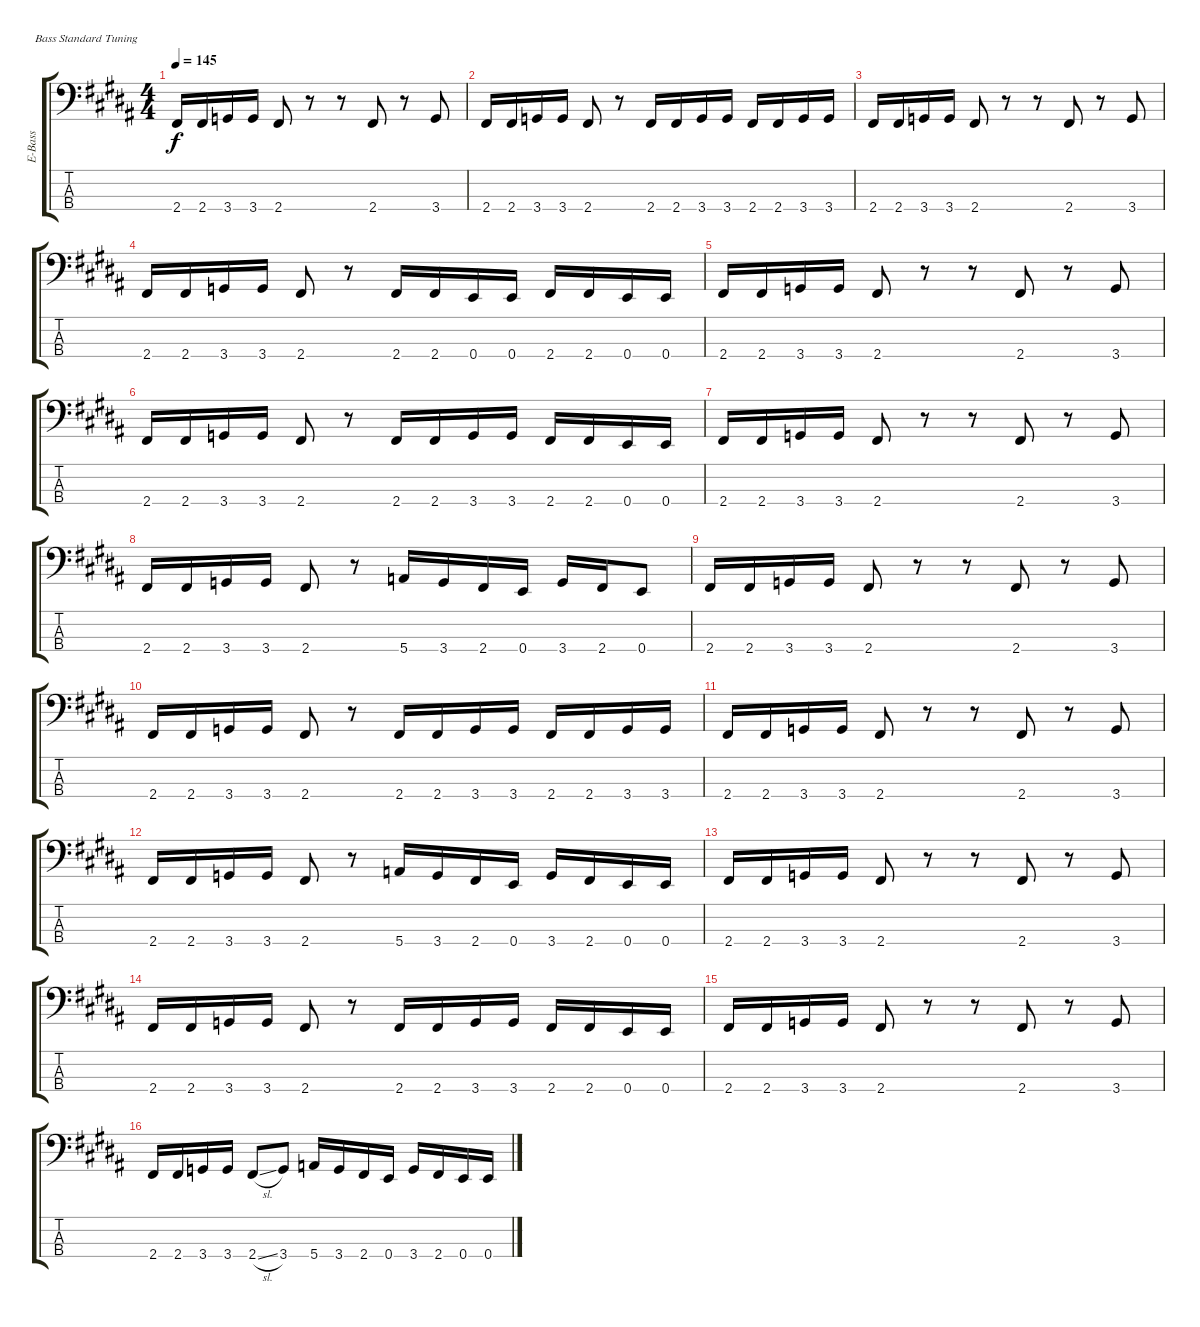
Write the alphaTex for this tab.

\defaultSystemsLayout 4
\bracketExtendMode groupsimilarinstruments
\otherSystemsTrackNameOrientation horizontal
\track ("Electric Bass" "E-Bass") {multiBarRest instrument electricbassfinger}
\staff {score tabs}
\tuning (G2 D2 A1 E1)
\ts (4 4)
\tempo 145
\clef f4
\ks b
2.4{acc #}.16{dy f} 2.4{acc #}.16 3.4{acc forcenatural}.16 3.4{acc forcenatural}.16 2.4{acc #}.8 r.8 r.8 2.4{acc #}.8 r.8 3.4{acc forcenatural}.8 |
2.4{acc #}.16 2.4{acc #}.16 3.4{acc forcenatural}.16 3.4{acc forcenatural}.16 2.4{acc #}.8 r.8 2.4{acc #}.16 2.4{acc #}.16 3.4{acc forcenatural}.16 3.4{acc forcenatural}.16 2.4{acc #}.16 2.4{acc #}.16 3.4{acc forcenatural}.16 3.4{acc forcenatural}.16 |
2.4{acc #}.16 2.4{acc #}.16 3.4{acc forcenatural}.16 3.4{acc forcenatural}.16 2.4{acc #}.8 r.8 r.8 2.4{acc #}.8 r.8 3.4{acc forcenatural}.8 |
2.4{acc #}.16 2.4{acc #}.16 3.4{acc forcenatural}.16 3.4{acc forcenatural}.16 2.4{acc #}.8 r.8 2.4{acc #}.16 2.4{acc #}.16 0.4{acc forcenatural}.16 0.4{acc forcenatural}.16 2.4{acc #}.16 2.4{acc #}.16 0.4{acc forcenatural}.16 0.4{acc forcenatural}.16 |
2.4{acc #}.16 2.4{acc #}.16 3.4{acc forcenatural}.16 3.4{acc forcenatural}.16 2.4{acc #}.8 r.8 r.8 2.4{acc #}.8 r.8 3.4{acc forcenatural}.8 |
2.4{acc #}.16 2.4{acc #}.16 3.4{acc forcenatural}.16 3.4{acc forcenatural}.16 2.4{acc #}.8 r.8 2.4{acc #}.16 2.4{acc #}.16 3.4{acc forcenatural}.16 3.4{acc forcenatural}.16 2.4{acc #}.16 2.4{acc #}.16 0.4{acc forcenatural}.16 0.4{acc forcenatural}.16 |
2.4{acc #}.16 2.4{acc #}.16 3.4{acc forcenatural}.16 3.4{acc forcenatural}.16 2.4{acc #}.8 r.8 r.8 2.4{acc #}.8 r.8 3.4{acc forcenatural}.8 |
2.4{acc #}.16 2.4{acc #}.16 3.4{acc forcenatural}.16 3.4{acc forcenatural}.16 2.4{acc #}.8 r.8 5.4{acc forcenatural}.16 3.4{acc forcenatural}.16 2.4{acc #}.16 0.4{acc forcenatural}.16 3.4{acc forcenatural}.16 2.4{acc #}.16 0.4{acc forcenatural}.8 |
2.4{acc #}.16 2.4{acc #}.16 3.4{acc forcenatural}.16 3.4{acc forcenatural}.16 2.4{acc #}.8 r.8 r.8 2.4{acc #}.8 r.8 3.4{acc forcenatural}.8 |
2.4{acc #}.16 2.4{acc #}.16 3.4{acc forcenatural}.16 3.4{acc forcenatural}.16 2.4{acc #}.8 r.8 2.4{acc #}.16 2.4{acc #}.16 3.4{acc forcenatural}.16 3.4{acc forcenatural}.16 2.4{acc #}.16 2.4{acc #}.16 3.4{acc forcenatural}.16 3.4{acc forcenatural}.16 |
2.4{acc #}.16 2.4{acc #}.16 3.4{acc forcenatural}.16 3.4{acc forcenatural}.16 2.4{acc #}.8 r.8 r.8 2.4{acc #}.8 r.8 3.4{acc forcenatural}.8 |
2.4{acc #}.16 2.4{acc #}.16 3.4{acc forcenatural}.16 3.4{acc forcenatural}.16 2.4{acc #}.8 r.8 5.4{acc forcenatural}.16 3.4{acc forcenatural}.16 2.4{acc #}.16 0.4{acc forcenatural}.16 3.4{acc forcenatural}.16 2.4{acc #}.16 0.4{acc forcenatural}.16 0.4{acc forcenatural}.16 |
2.4{acc #}.16 2.4{acc #}.16 3.4{acc forcenatural}.16 3.4{acc forcenatural}.16 2.4{acc #}.8 r.8 r.8 2.4{acc #}.8 r.8 3.4{acc forcenatural}.8 |
2.4{acc #}.16 2.4{acc #}.16 3.4{acc forcenatural}.16 3.4{acc forcenatural}.16 2.4{acc #}.8 r.8 2.4{acc #}.16 2.4{acc #}.16 3.4{acc forcenatural}.16 3.4{acc forcenatural}.16 2.4{acc #}.16 2.4{acc #}.16 0.4{acc forcenatural}.16 0.4{acc forcenatural}.16 |
2.4{acc #}.16 2.4{acc #}.16 3.4{acc forcenatural}.16 3.4{acc forcenatural}.16 2.4{acc #}.8 r.8 r.8 2.4{acc #}.8 r.8 3.4{acc forcenatural}.8 |
2.4{acc #}.16 2.4{acc #}.16 3.4{acc forcenatural}.16 3.4{acc forcenatural}.16 2.4{sl acc #}.8 3.4{acc forcenatural}.8 5.4{acc forcenatural}.16 3.4{acc forcenatural}.16 2.4{acc #}.16 0.4{acc forcenatural}.16 3.4{acc forcenatural}.16 2.4{acc #}.16 0.4{acc forcenatural}.16 0.4{acc forcenatural}.16
